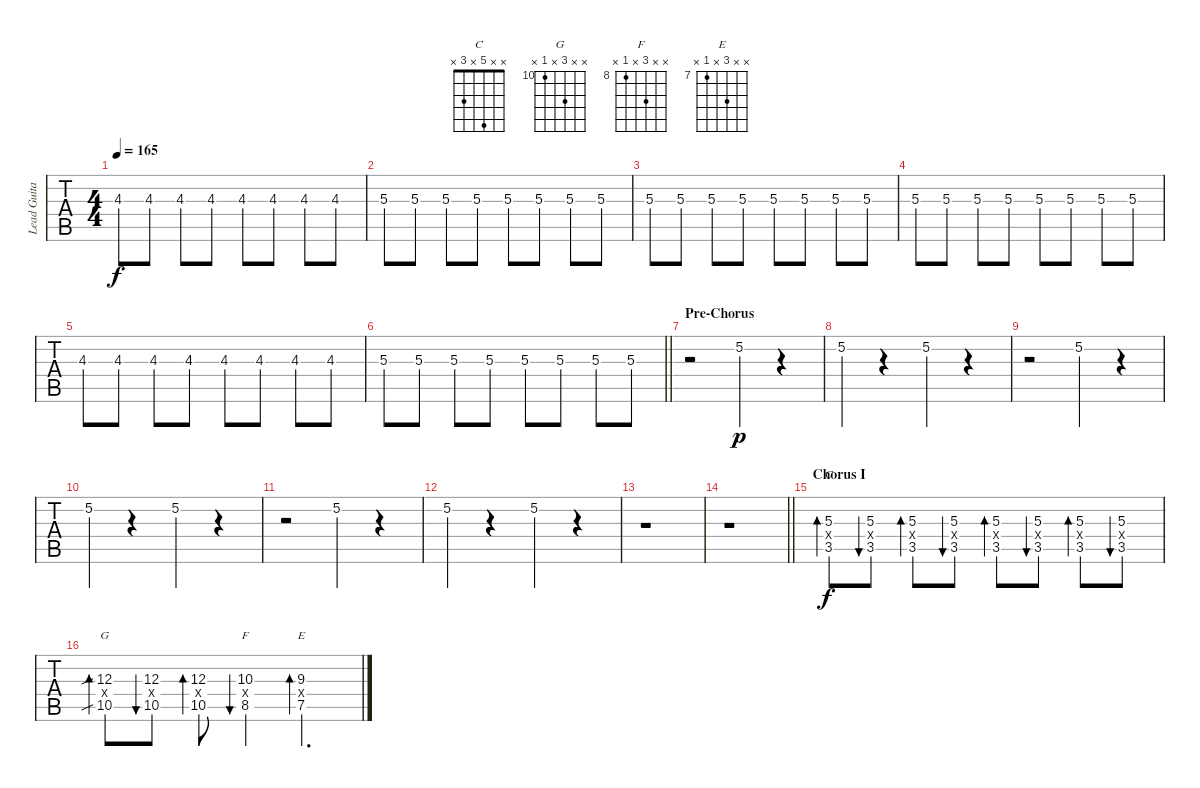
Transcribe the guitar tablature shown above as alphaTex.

\track ("Lead Guitar" "Lead Guita") {instrument distortionguitar}
\staff {tabs}
\tuning (E4 B3 G3 D3 A2 E2) {hide}
\chord ("C" x x 5 x 3 x)
\chord ("G" x x 12 x 10 x) {firstfret 10}
\chord ("F" x x 10 x 8 x) {firstfret 8}
\chord ("E" x x 9 x 7 x) {firstfret 7}
\ts (4 4)
\tempo 165
\clef g2
\ks c
4.3.8{dy f} 4.3.8 4.3.8 4.3.8 4.3.8 4.3.8 4.3.8 4.3.8 |
5.3.8 5.3.8 5.3.8 5.3.8 5.3.8 5.3.8 5.3.8 5.3.8 |
5.3.8 5.3.8 5.3.8 5.3.8 5.3.8 5.3.8 5.3.8 5.3.8 |
5.3.8 5.3.8 5.3.8 5.3.8 5.3.8 5.3.8 5.3.8 5.3.8 |
4.3.8 4.3.8 4.3.8 4.3.8 4.3.8 4.3.8 4.3.8 4.3.8 |
\barLineRight lightlight
5.3.8 5.3.8 5.3.8 5.3.8 5.3.8 5.3.8 5.3.8 5.3.8 |
\section ("" "Pre-Chorus")
r.2{instrument guitarharmonics} 5.2.4{dy p} r.4 |
5.2.4 r.4 5.2.4 r.4 |
r.2 5.2.4 r.4 |
5.2.4 r.4 5.2.4 r.4 |
r.2 5.2.4 r.4 |
5.2.4 r.4 5.2.4 r.4 |
r.1 |
\barLineRight lightlight
r.1 |
\section ("" "Chorus I")
(5.3 0.4{x} 3.5).8{bd 60 ch "C" dy f instrument distortionguitar} (5.3 0.4{x} 3.5).8{bu 60} (5.3 0.4{x} 3.5).8{bd 60} (5.3 0.4{x} 3.5).8{bu 60} (5.3 0.4{x} 3.5).8{bd 60} (5.3 0.4{x} 3.5).8{bu 60} (5.3 0.4{x} 3.5).8{bd 60} (5.3 0.4{x} 3.5).8{bu 60} |
(12.3{sib} 0.4{x} 10.5{sib}).8{bd 60 ch "G"} (12.3 0.4{x} 10.5).8{bu 60} (12.3 0.4{x} 10.5).8{bd 60} (10.3 0.4{x} 8.5).4{bu 60 ch "F"} (9.3 0.4{x} 7.5).4{d bd 60 ch "E"}
